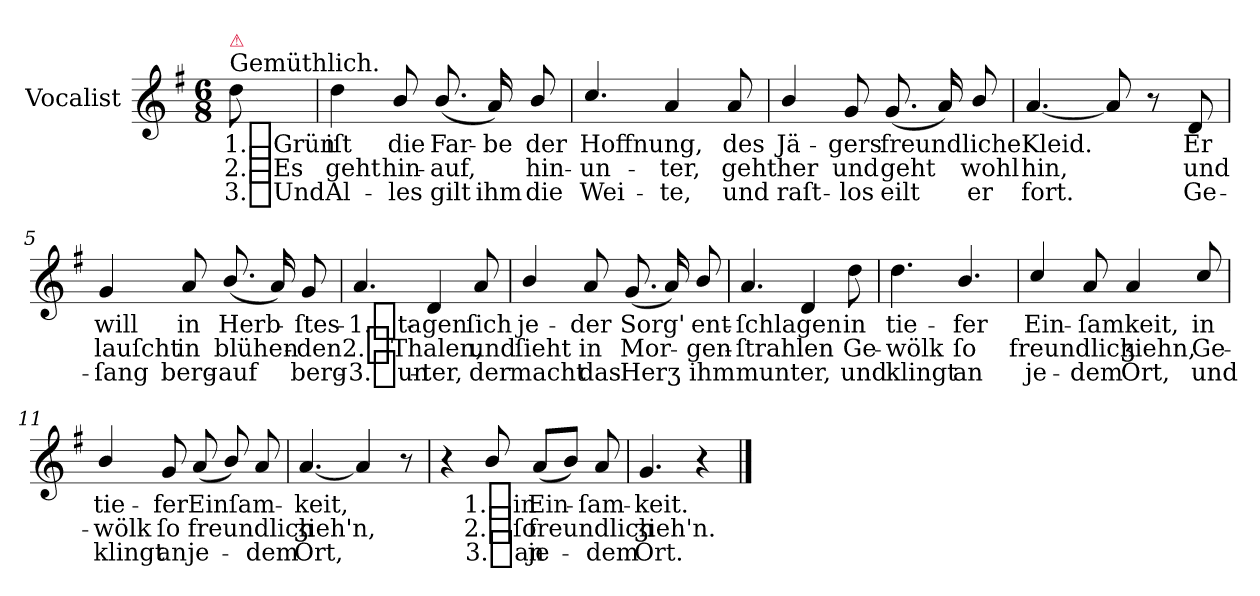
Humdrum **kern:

**kern	**text	**text	**text
*part1	*part1	*part1	*part1
*staff1	*staff1	*staff1	*staff1
*I"Vocalist	*	*	*
*clefG2	*	*	*
*k[f#]	*	*	*
*G:	*	*	*
*M6/8	*	*	*
=	=	=	=
!LO:TX:a:t=Gemüthlich.	!	!	!
!LO:TX:a:color=crimson:t=⚠	!	!	!
8dd	1._Grün	2._Es	3._Und
=1	=1	=1	=1
4dd	iſt	geht	Al-
8b/	die	hin-	-les
(>8.b/	Far-	-auf,	gilt
16a)	-be	.	ihm
8b/	der	hin-	die
=2	=2	=2	=2
4.cc/	Hoffnung,	-un-	Wei-
4a	.	-ter,	-te,
8a	des	geht	und
=3	=3	=3	=3
4b/	Jä-	her	raſt-
8g	-gers	und	-los
(>8.g	freundliche	geht	eilt
16a)	.	.	.
8b/	.	wohl	er
=4	=4	=4	=4
[4.a	Kleid.	hin,	fort.
8a]	.	.	.
8r	.	.	.
8d	Er	und	Ge-
=5	=5	=5	=5
4g	will	lauſcht	-ſang
8a	in	in	berg-
(>8.b/	Herb-	blühen-	-auf
16a)	.	.	.
8g	-ſtes-	-den	berg-
=6	=6	=6	=6
4.a	-1._ta-	2._Thalen,	-3._un-
4d	-gen	.	-ter,
8a	ſich	und	der
=7	=7	=7	=7
4b/	je-	ſieht	macht
8a	-der	in	das
(>8.g	Sorg'	Mor-	Herʒ
16a)	.	.	.
8b/	ent-	-gen-	ihm
=8	=8	=8	=8
4.a	-ſchlagen	-ſtrahlen	munter,
4d	.	.	.
8dd	in	Ge-	und
=9	=9	=9	=9
4.dd	tie-	-wölk	klingt
4.b/	-fer	ſo	an
=10	=10	=10	=10
4cc/	Ein-	freundlich	je-
8a	-ſamkeit,	.	-dem
4a	.	ʒiehn,	Ort,
8cc/	in	Ge-	und
=11	=11	=11	=11
4b/	tie-	-wölk	klingt
8g	-fer	ſo	an
(8a	Einſam-	freundlich	je-
8b/)	.	.	.
8a	.	.	-dem
=12	=12	=12	=12
[4.a	-keit,	ʒieh'n,	Ort,
4a]	.	.	.
8r	.	.	.
=13	=13	=13	=13
4r	.	.	.
8b/	1._in	2._ſo	3._an
(8aL	Ein-	freundlich	je-
8bJ)	.	.	.
8a	-ſam-	.	-dem
=14	=14	=14	=14
4.g	-keit.	ʒieh'n.	Ort.
4r	.	.	.
==	==	==	==
*-	*-	*-	*-
